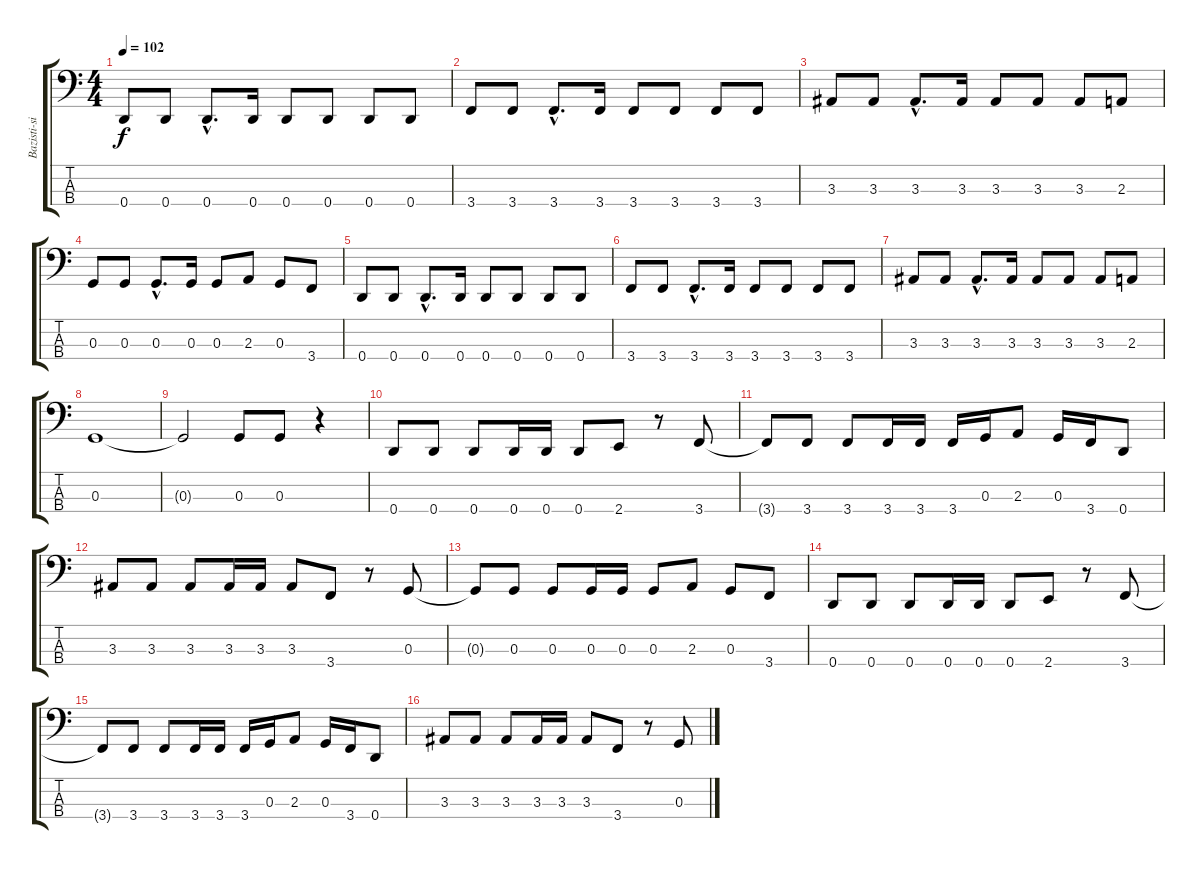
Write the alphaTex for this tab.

\track ("Bazisti-sika" "Bazisti-si") {instrument electricbassfinger}
\staff {score tabs}
\tuning (F2 C2 G1 D1) {hide}
\ts (4 4)
\tempo 102
\clef f4
\ks c
0.4.8{dy f} 0.4.8 0.4{hac}.8{d} 0.4.16 0.4.8 0.4.8 0.4.8 0.4.8 |
3.4.8 3.4.8 3.4{hac}.8{d} 3.4.16 3.4.8 3.4.8 3.4.8 3.4.8 |
3.3.8 3.3.8 3.3{hac}.8{d} 3.3.16 3.3.8 3.3.8 3.3.8 2.3.8 |
0.3.8 0.3.8 0.3{hac}.8{d} 0.3.16 0.3.8 2.3.8 0.3.8 3.4.8 |
0.4.8 0.4.8 0.4{hac}.8{d} 0.4.16 0.4.8 0.4.8 0.4.8 0.4.8 |
3.4.8 3.4.8 3.4{hac}.8{d} 3.4.16 3.4.8 3.4.8 3.4.8 3.4.8 |
3.3.8 3.3.8 3.3{hac}.8{d} 3.3.16 3.3.8 3.3.8 3.3.8 2.3.8 |
0.3.1 |
0.3{t}.2 0.3.8 0.3.8 r.4 |
0.4.8 0.4.8 0.4.8 0.4.16 0.4.16 0.4.8 2.4.8 r.8 3.4.8 |
3.4{t}.8 3.4.8 3.4.8 3.4.16 3.4.16 3.4.16 0.3.16 2.3.8 0.3.16 3.4.16 0.4.8 |
3.3.8 3.3.8 3.3.8 3.3.16 3.3.16 3.3.8 3.4.8 r.8 0.3.8 |
0.3{t}.8 0.3.8 0.3.8 0.3.16 0.3.16 0.3.8 2.3.8 0.3.8 3.4.8 |
0.4.8 0.4.8 0.4.8 0.4.16 0.4.16 0.4.8 2.4.8 r.8 3.4.8 |
3.4{t}.8 3.4.8 3.4.8 3.4.16 3.4.16 3.4.16 0.3.16 2.3.8 0.3.16 3.4.16 0.4.8 |
3.3.8 3.3.8 3.3.8 3.3.16 3.3.16 3.3.8 3.4.8 r.8 0.3.8
